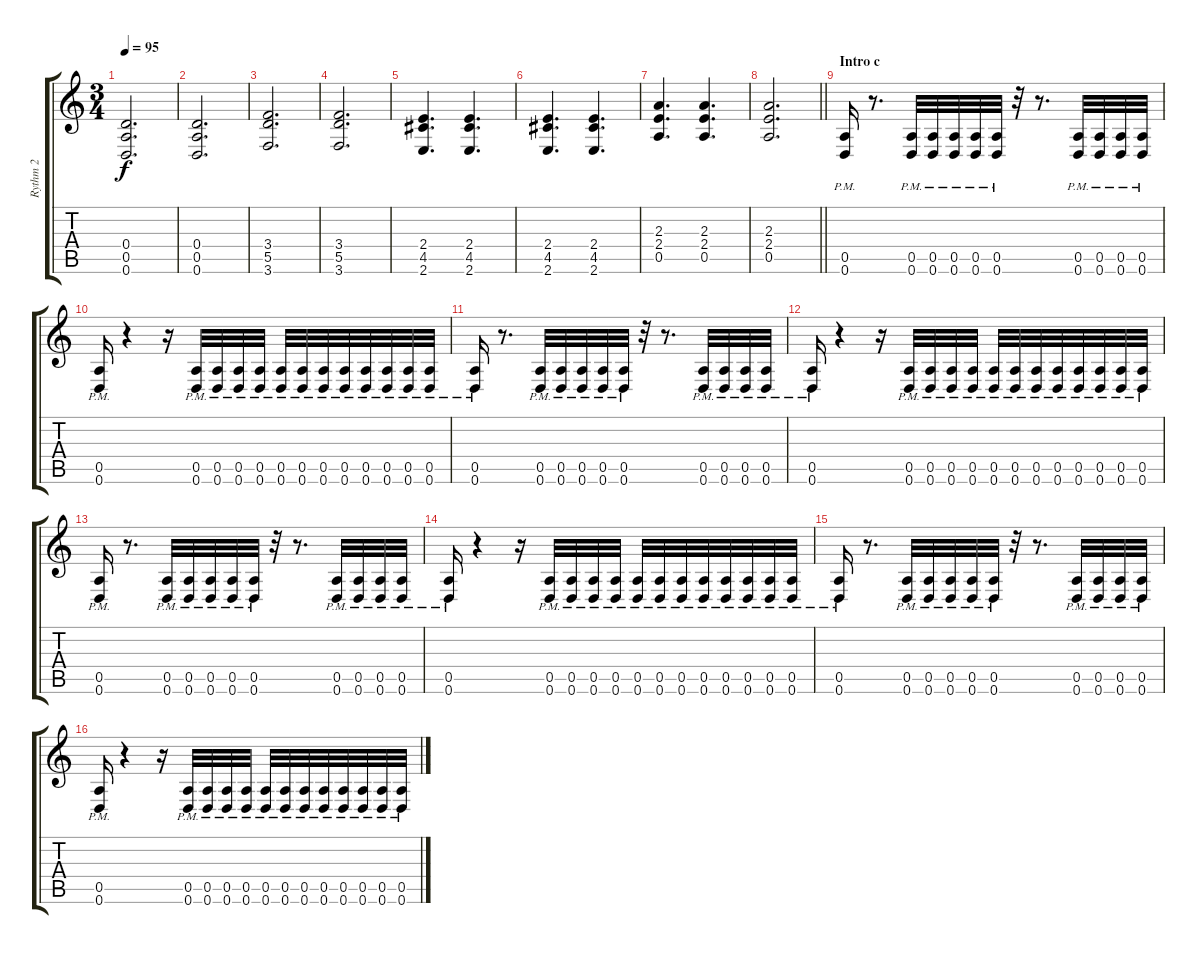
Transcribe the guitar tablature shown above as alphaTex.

\track ("Rythm 2" "Rythm 2") {instrument distortionguitar}
\staff {score tabs}
\tuning (E4 B3 G3 D3 A2 D2) {hide}
\ts (3 4)
\tempo 95
\clef g2
\ks c
(0.4 0.5 0.6).2{d dy f} |
(0.4 0.5 0.6).2{d} |
(3.4 5.5 3.6).2{d} |
(3.4 5.5 3.6).2{d} |
(2.4 4.5 2.6).4{d} (2.4 4.5 2.6).4{d} |
(2.4 4.5 2.6).4{d} (2.4 4.5 2.6).4{d} |
(2.3 2.4 0.5).4{d} (2.3 2.4 0.5).4{d} |
\barLineRight lightlight
(2.3 2.4 0.5).2{d} |
\section ("" "Intro c")
(0.5{pm} 0.6{pm}).16{volume 16} r.8{d} (0.5{pm} 0.6{pm}).32 (0.5{pm} 0.6{pm}).32 (0.5{pm} 0.6{pm}).32 (0.5{pm} 0.6{pm}).32 (0.5{pm} 0.6{pm}).32 r.32 r.8{d} (0.5{pm} 0.6{pm}).32 (0.5{pm} 0.6{pm}).32 (0.5{pm} 0.6{pm}).32 (0.5{pm} 0.6{pm}).32 |
(0.5{pm} 0.6{pm}).16 r.4 r.16 (0.5 0.6{pm}).32 (0.5 0.6{pm}).32 (0.5 0.6{pm}).32 (0.5 0.6{pm}).32 (0.5 0.6{pm}).32 (0.5 0.6{pm}).32 (0.5 0.6{pm}).32 (0.5 0.6{pm}).32 (0.5 0.6{pm}).32 (0.5 0.6{pm}).32 (0.5 0.6{pm}).32 (0.5 0.6{pm}).32 |
(0.5{pm} 0.6{pm}).16 r.8{d} (0.5{pm} 0.6{pm}).32 (0.5{pm} 0.6{pm}).32 (0.5{pm} 0.6{pm}).32 (0.5{pm} 0.6{pm}).32 (0.5{pm} 0.6{pm}).32 r.32 r.8{d} (0.5{pm} 0.6{pm}).32 (0.5{pm} 0.6{pm}).32 (0.5{pm} 0.6{pm}).32 (0.5{pm} 0.6{pm}).32 |
(0.5{pm} 0.6{pm}).16 r.4 r.16 (0.5 0.6{pm}).32 (0.5 0.6{pm}).32 (0.5 0.6{pm}).32 (0.5 0.6{pm}).32 (0.5 0.6{pm}).32 (0.5 0.6{pm}).32 (0.5 0.6{pm}).32 (0.5 0.6{pm}).32 (0.5 0.6{pm}).32 (0.5 0.6{pm}).32 (0.5 0.6{pm}).32 (0.5 0.6{pm}).32 |
(0.5{pm} 0.6{pm}).16 r.8{d} (0.5{pm} 0.6{pm}).32 (0.5{pm} 0.6{pm}).32 (0.5{pm} 0.6{pm}).32 (0.5{pm} 0.6{pm}).32 (0.5{pm} 0.6{pm}).32 r.32 r.8{d} (0.5{pm} 0.6{pm}).32 (0.5{pm} 0.6{pm}).32 (0.5{pm} 0.6{pm}).32 (0.5{pm} 0.6{pm}).32 |
(0.5{pm} 0.6{pm}).16 r.4 r.16 (0.5 0.6{pm}).32 (0.5 0.6{pm}).32 (0.5 0.6{pm}).32 (0.5 0.6{pm}).32 (0.5 0.6{pm}).32 (0.5 0.6{pm}).32 (0.5 0.6{pm}).32 (0.5 0.6{pm}).32 (0.5 0.6{pm}).32 (0.5 0.6{pm}).32 (0.5 0.6{pm}).32 (0.5 0.6{pm}).32 |
(0.5{pm} 0.6{pm}).16 r.8{d} (0.5{pm} 0.6{pm}).32 (0.5{pm} 0.6{pm}).32 (0.5{pm} 0.6{pm}).32 (0.5{pm} 0.6{pm}).32 (0.5{pm} 0.6{pm}).32 r.32 r.8{d} (0.5{pm} 0.6{pm}).32 (0.5{pm} 0.6{pm}).32 (0.5{pm} 0.6{pm}).32 (0.5{pm} 0.6{pm}).32 |
(0.5{pm} 0.6{pm}).16 r.4 r.16 (0.5 0.6{pm}).32 (0.5 0.6{pm}).32 (0.5 0.6{pm}).32 (0.5 0.6{pm}).32 (0.5 0.6{pm}).32 (0.5 0.6{pm}).32 (0.5 0.6{pm}).32 (0.5 0.6{pm}).32 (0.5 0.6{pm}).32 (0.5 0.6{pm}).32 (0.5 0.6{pm}).32 (0.5 0.6{pm}).32
